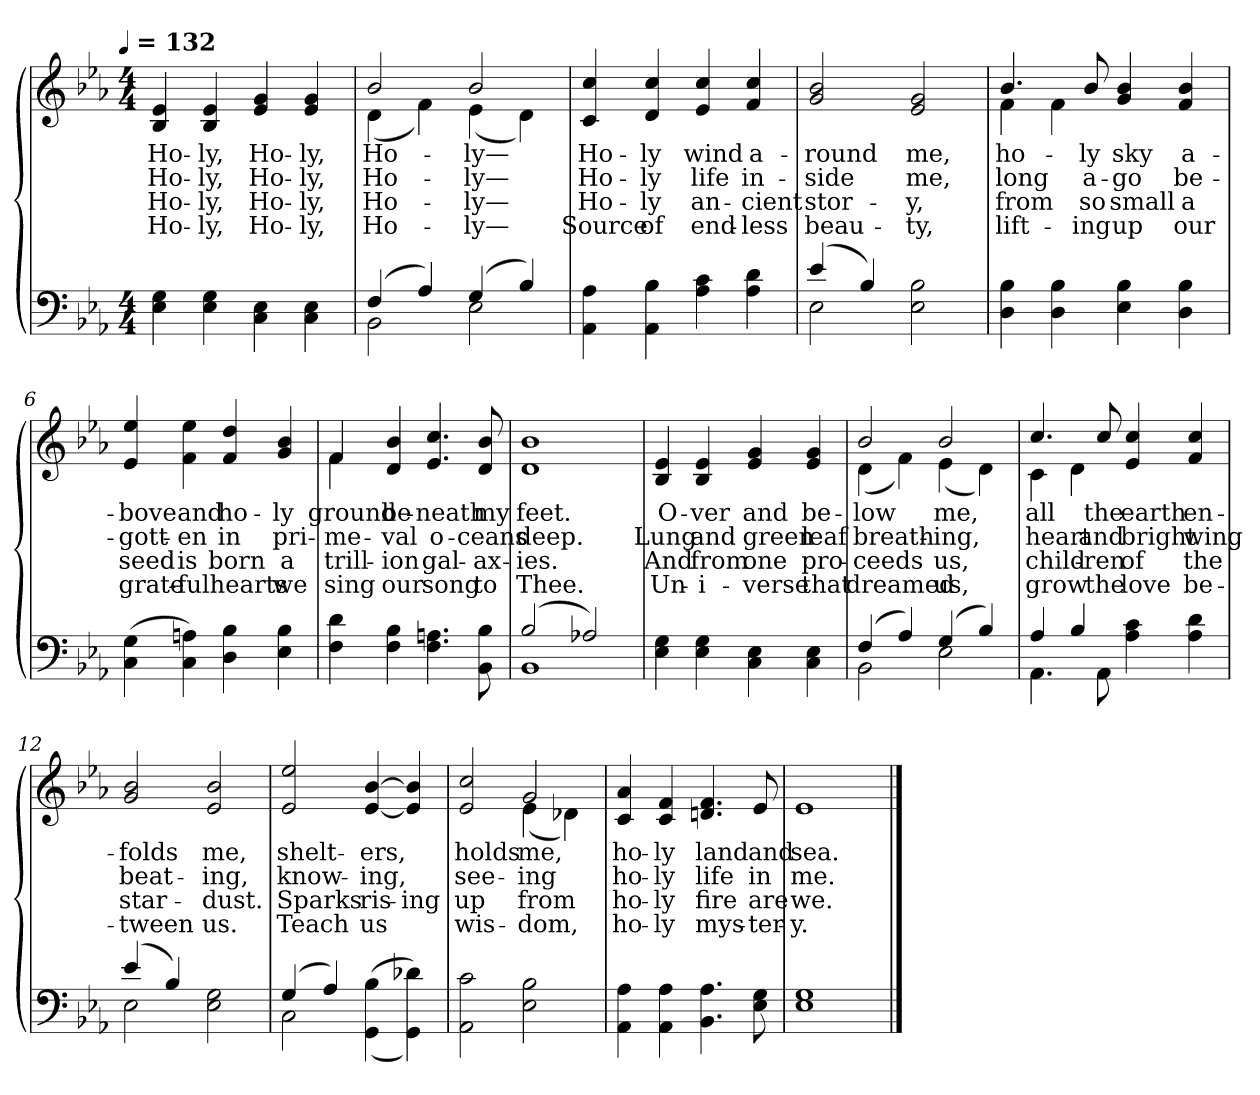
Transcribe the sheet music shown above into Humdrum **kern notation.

**kern	**kern	**text	**text	**text	**text
*part1	*part1	*part1	*part1	*part1	*part1
*staff2	*staff1	*staff1	*staff1	*staff1	*staff1
*clefF4	*clefG2	*	*	*	*
*k[b-e-a-]	*k[b-e-a-]	*	*	*	*
!!LO:TX:omd:t=[quarter] = 132
*M4/4	*M4/4	*	*	*	*
*MM132	*MM132	*	*	*	*
=1	=1	=1	=1	=1	=1
4E-\ 4G\	4B-/ 4e-/	Ho-	Ho-	Ho-	Ho-
4E-\ 4G\	4B-/ 4e-/	ly,	-ly,	-ly,	-ly,
4C\ 4E-\	4e-/ 4g/	Ho-	Ho-	Ho-	Ho-
4C\ 4E-\	4e-/ 4g/	-ly,	-ly,	-ly,	-ly,
=2	=2	=2	=2	=2	=2
*^	*^	*	*	*	*
(>4F/	2BB-\	2b-/	(<4d\	Ho-	Ho-	Ho-	Ho-
4A-/)	.	.	4f\)	.	.	.	.
(>4G/	2E-\	2b-/	(<4e-\	-ly—	-ly—	-ly—	-ly—
4B-/)	.	.	4d\)	.	.	.	.
*v	*v	*	*	*	*	*	*
*	*v	*v	*	*	*	*
=3	=3	=3	=3	=3	=3
4AA-\ 4A-\	4c/ 4cc/	Ho-	Ho-	Ho-	Source
4AA-\ 4B-\	4d/ 4cc/	-ly	-ly	-ly	of
4A-\ 4c\	4e-/ 4cc/	wind	life	an-	end-
4A-\ 4d\	4f/ 4cc/	a-	in-	-cient	-less
=4	=4	=4	=4	=4	=4
*^	*	*	*	*	*
(>4e-/	2E-\	2g/ 2b-/	-round	-side	stor-	beau-
4B-/)	.	.	.	.	.	.
2E- 2B-	2ryy	2e-/ 2g/	me,	me,	-y,	-ty,
*v	*v	*	*	*	*	*
=5	=5	=5	=5	=5	=5
*	*^	*	*	*	*
4D\ 4B-\	4.b-/	4f\	ho-	long	from	lift-
4D\ 4B-\	.	4f\	.	.	.	.
.	8b-/	.	-ly	a-	so	-ing
4E-\ 4B-\	4g/ 4b-/	2ryy	sky	-go	small	up
4D\ 4B-\	4f/ 4b-/	.	a-	be-	a	our
*	*v	*v	*	*	*	*
!!LO:LB:g=z
=6	=6	=6	=6	=6	=6
(>4C\ 4G\	4e-/ 4ee-/	-bove	-gott-	seed	grate-
4C\ 4An\)	4f\ 4ee-\	and	-en	is	-ful
4D\ 4B-\	4f/ 4dd/	ho-	in	born	hearts
4E-\ 4B-\	4g/ 4b-/	-ly	pri-	a	we
=7	=7	=7	=7	=7	=7
*	*^	*	*	*	*
4F\ 4d\	4f/	4f\	ground	-me-	trill-	sing
4F\ 4B-\	4d/ 4b-/	4ryy	be-	-val	-ion	our
4.F\ 4.An\	4.e-/ 4.cc/	2ryy	-neath	o-	gal-	song
8BB-\ 8B-\	8d/ 8b-/	.	my	-ceans	-ax-	to
*	*v	*v	*	*	*	*
=8	=8	=8	=8	=8	=8
*^	*	*	*	*	*
(>2B-/	1BB-	1d 1b-	feet.	deep.	-ies.	Thee.
2A-X/)	.	.	.	.	.	.
*v	*v	*	*	*	*	*
=9	=9	=9	=9	=9	=9
4E-\ 4G\	4B-/ 4e-/	O-	Lung	And	Un-
4E-\ 4G\	4B-/ 4e-/	-ver	and	from	-i-
4C\ 4E-\	4e-/ 4g/	and	green	one	-verse
4C\ 4E-\	4e-/ 4g/	be-	leaf	pro-	that
=10	=10	=10	=10	=10	=10
*^	*^	*	*	*	*
(>4F/	2BB-\	2b-/	(<4d\	-low	breath-	-ceeds	dreamed
4A-/)	.	.	4f\)	.	.	.	.
(>4G/	2E-\	2b-/	(<4e-\	me,	-ing,	us,	us,
4B-/)	.	.	4d\)	.	.	.	.
!!LO:LB:g=z	!!
=11	=11	=11	=11	=11	=11	=11	=11
4A-/	4.AA-\	4.cc/	4c\	all	heart	child-	grow
4B-/	.	.	4d\	.	.	.	.
.	8AA-\	8cc/	.	the	and	-ren	the
4A- 4c	2ryy	4e-/ 4cc/	2ryy	earth	bright	of	love
4A- 4d	.	4f/ 4cc/	.	en-	wing	the	be-
*	*	*v	*v	*	*	*	*
=12	=12	=12	=12	=12	=12	=12
(>4e-/	2E-\	2g/ 2b-/	-folds	beat-	star-	-tween
4B-/)	.	.	.	.	.	.
2E- 2G	2ryy	2e-/ 2b-/	me,	-ing,	-dust.	us.
=13	=13	=13	=13	=13	=13	=13
(>4G/	2C\	2e-/ 2ee-/	shelt-	know-	Sparks	Teach
4A-/)	.	.	.	.	.	.
(<(4GG 4B-	2ryy	[4e-/ [4b-/	-ers,	-ing,	ris-	us
4GG 4d-X))	.	4e-]/ 4b-]/	.	.	-ing	.
*v	*v	*	*	*	*	*
=14	=14	=14	=14	=14	=14
*	*^	*	*	*	*
2AA-\ 2c\	2e- 2cc	2ryy	holds	see-	up	wis-
2E-\ 2B-\	2g/	(<4e-\	me,	-ing	from	-dom,
.	.	4d-X\)	.	.	.	.
*	*v	*v	*	*	*	*
=15	=15	=15	=15	=15	=15
4AA-\ 4A-\	4c/ 4a-/	ho-	ho-	ho-	ho-
4AA-\ 4A-\	4c/ 4f/	-ly	-ly	-ly	-ly
4.BB-\ 4.A-\	4.dn/ 4.f/	land	life	fire	mys-
8E-\ 8G\	8e-/	and	in	are	-ter-
=16	=16	=16	=16	=16	=16
1E- 1G	1e-	sea.	me.	we.	-y.
==	==	==	==	==	==
*-	*-	*-	*-	*-	*-
